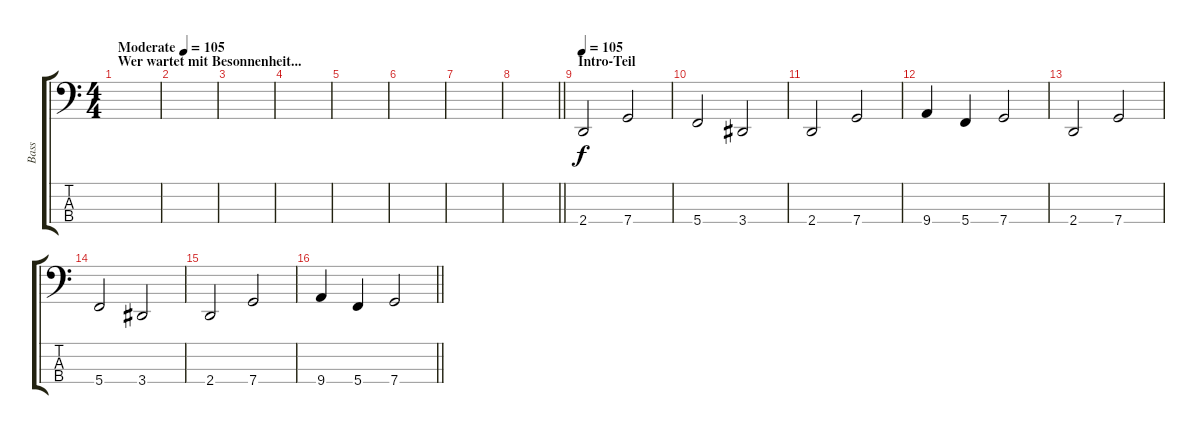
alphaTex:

\track ("Bass" "Bass") {instrument electricbassfinger}
\staff {score tabs}
\tuning (F2 C2 G1 C1) {hide}
\ts (4 4)
\section ("" "Wer wartet mit Besonnenheit...")
\tempo (105 "Moderate")
\tempo 80
\tempo (105 "Moderate")
\clef f4
\ks c
|
|
|
|
|
|
|
\barLineRight lightlight
|
\section ("" "Intro-Teil")
\tempo 105
2.4.2 7.4.2 |
5.4.2 3.4.2 |
2.4.2 7.4.2 |
9.4.4 5.4.4 7.4.2 |
2.4.2 7.4.2 |
5.4.2 3.4.2 |
2.4.2 7.4.2 |
\barLineRight lightlight
9.4.4 5.4.4 7.4.2
